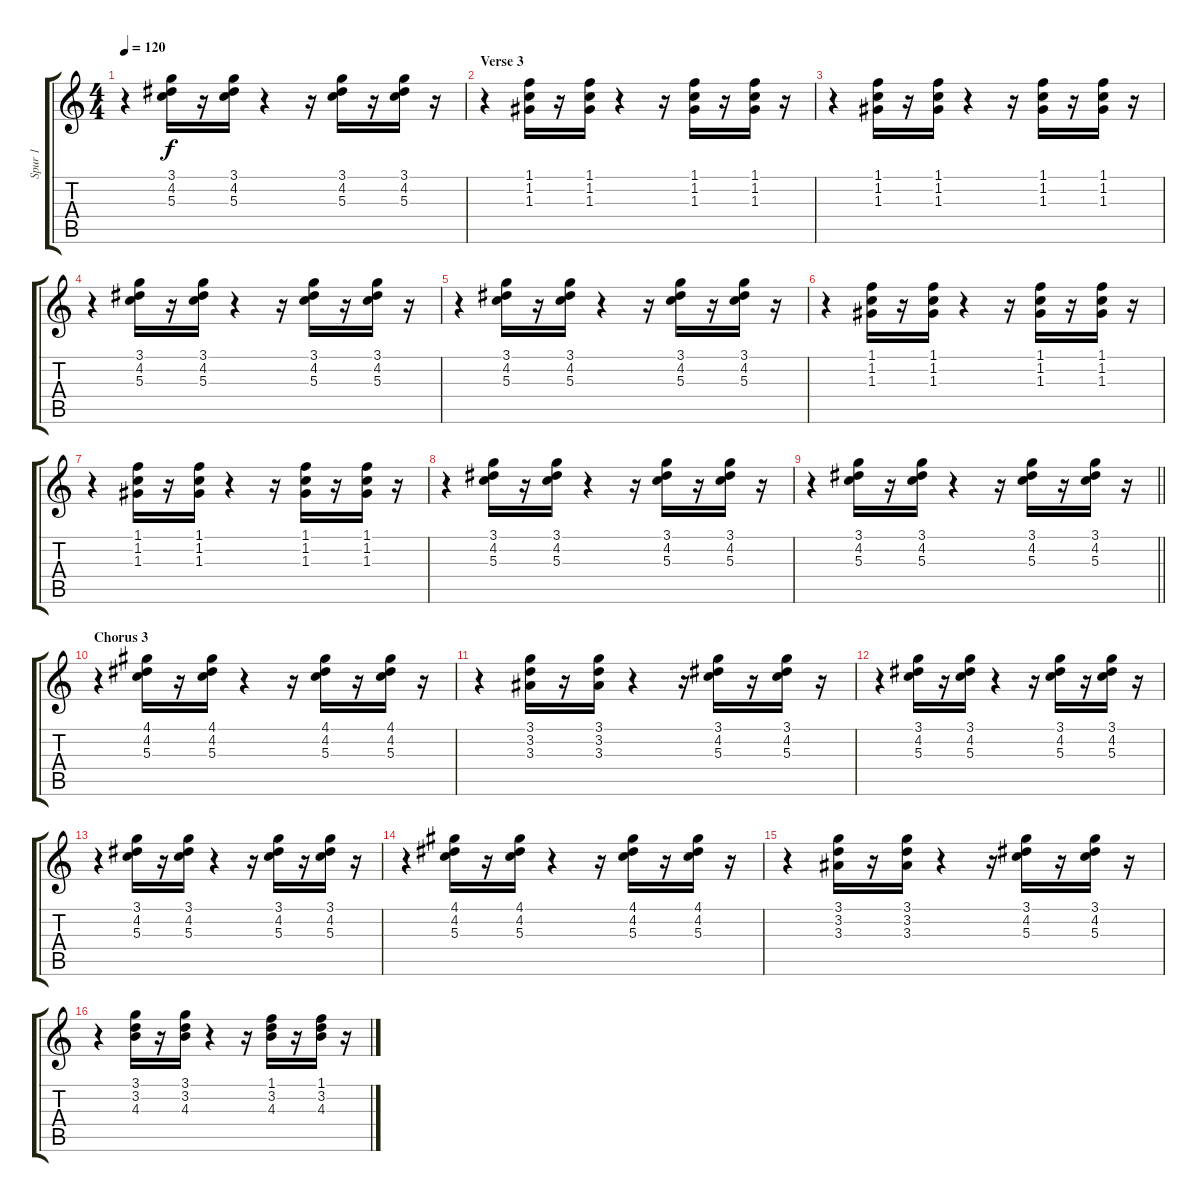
\track ("Spur 1" "Spur 1") {instrument electricguitarclean}
\staff {score tabs}
\tuning (E4 B3 G3 D3 A2 E2) {hide}
\ts (4 4)
\tempo 120
\clef g2
\ks c
r.4{dy f} (3.1 4.2 5.3).16 r.16 (3.1 4.2 5.3).16 r.4 r.16 (3.1 4.2 5.3).16 r.16 (3.1 4.2 5.3).16 r.16 |
\section ("" "Verse 3")
r.4 (1.1 1.2 1.3).16 r.16 (1.1 1.2 1.3).16 r.4 r.16 (1.1 1.2 1.3).16 r.16 (1.1 1.2 1.3).16 r.16 |
r.4 (1.1 1.2 1.3).16 r.16 (1.1 1.2 1.3).16 r.4 r.16 (1.1 1.2 1.3).16 r.16 (1.1 1.2 1.3).16 r.16 |
r.4 (3.1 4.2 5.3).16 r.16 (3.1 4.2 5.3).16 r.4 r.16 (3.1 4.2 5.3).16 r.16 (3.1 4.2 5.3).16 r.16 |
r.4 (3.1 4.2 5.3).16 r.16 (3.1 4.2 5.3).16 r.4 r.16 (3.1 4.2 5.3).16 r.16 (3.1 4.2 5.3).16 r.16 |
r.4 (1.1 1.2 1.3).16 r.16 (1.1 1.2 1.3).16 r.4 r.16 (1.1 1.2 1.3).16 r.16 (1.1 1.2 1.3).16 r.16 |
r.4 (1.1 1.2 1.3).16 r.16 (1.1 1.2 1.3).16 r.4 r.16 (1.1 1.2 1.3).16 r.16 (1.1 1.2 1.3).16 r.16 |
r.4 (3.1 4.2 5.3).16 r.16 (3.1 4.2 5.3).16 r.4 r.16 (3.1 4.2 5.3).16 r.16 (3.1 4.2 5.3).16 r.16 |
\barLineRight lightlight
r.4 (3.1 4.2 5.3).16 r.16 (3.1 4.2 5.3).16 r.4 r.16 (3.1 4.2 5.3).16 r.16 (3.1 4.2 5.3).16 r.16 |
\section ("" "Chorus 3")
r.4 (4.1 4.2 5.3).16 r.16 (4.1 4.2 5.3).16 r.4 r.16 (4.1 4.2 5.3).16 r.16 (4.1 4.2 5.3).16 r.16 |
r.4 (3.1 3.2 3.3).16 r.16 (3.1 3.2 3.3).16 r.4 r.16 (3.1 4.2 5.3).16 r.16 (3.1 4.2 5.3).16 r.16 |
r.4 (3.1 4.2 5.3).16 r.16 (3.1 4.2 5.3).16 r.4 r.16 (3.1 4.2 5.3).16 r.16 (3.1 4.2 5.3).16 r.16 |
r.4 (3.1 4.2 5.3).16 r.16 (3.1 4.2 5.3).16 r.4 r.16 (3.1 4.2 5.3).16 r.16 (3.1 4.2 5.3).16 r.16 |
r.4 (4.1 4.2 5.3).16 r.16 (4.1 4.2 5.3).16 r.4 r.16 (4.1 4.2 5.3).16 r.16 (4.1 4.2 5.3).16 r.16 |
r.4 (3.1 3.2 3.3).16 r.16 (3.1 3.2 3.3).16 r.4 r.16 (3.1 4.2 5.3).16 r.16 (3.1 4.2 5.3).16 r.16 |
r.4 (3.1 3.2 4.3).16 r.16 (3.1 3.2 4.3).16 r.4 r.16 (1.1 3.2 4.3).16 r.16 (1.1 3.2 4.3).16 r.16
